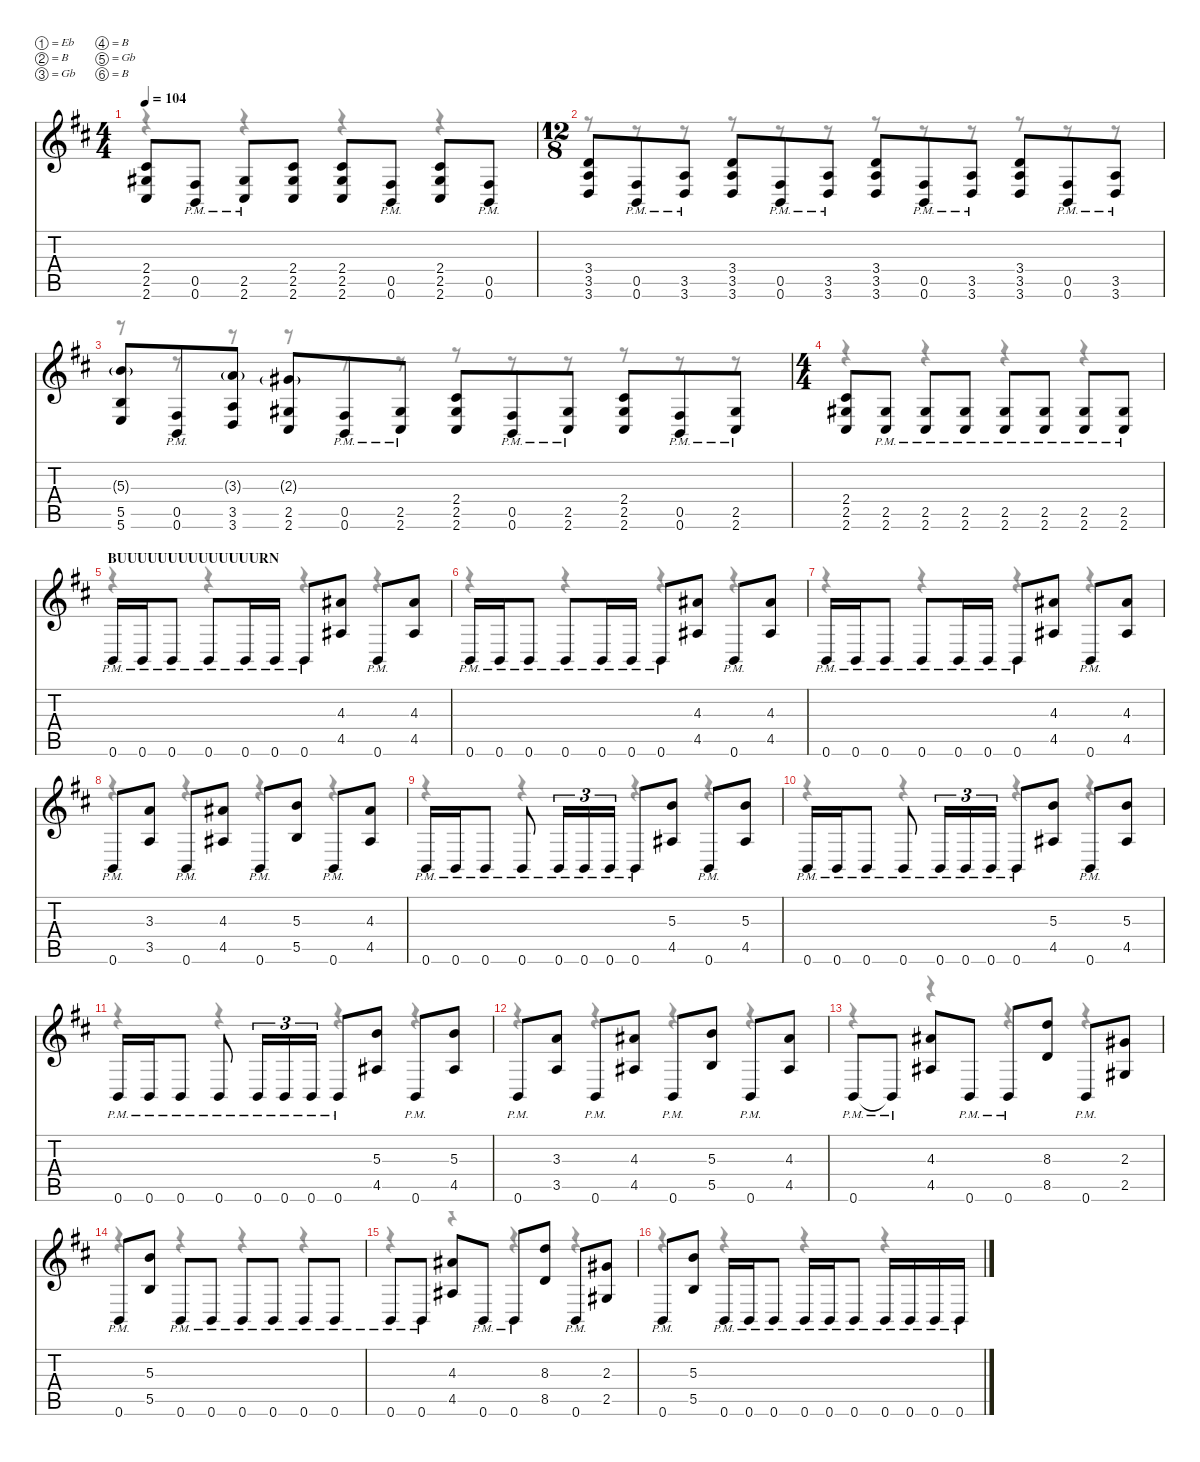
\defaultSystemsLayout 4
\hideDynamics
\bracketExtendMode nobrackets
\singleTrackTrackNamePolicy hidden
\multiTrackTrackNamePolicy hidden
\firstSystemTrackNameMode fullname
\otherSystemsTrackNameOrientation horizontal
\track ("Rhythm Guitar 1" "dist.guit.") {mute instrument distortionguitar}
\staff {score tabs}
\tuning (Eb4 B3 Gb3 B2 Gb2 B1)
\voice
\ts (4 4)
\beaming (8 2 2 2 2)
\tempo 104
\clef g2
\ks bminor
(2.4{acc #} 2.5{acc #} 2.6{acc #}).8{dy f beam Up} (0.5{pm acc #} 0.6{pm acc forcenatural}).8{beam Up} (2.5{pm acc #} 2.6{pm acc #}).8{beam Up} (2.4{acc #} 2.5{acc #} 2.6{acc #}).8{beam Up} (2.4{acc #} 2.5{acc #} 2.6{acc #}).8{beam Up} (0.5{pm acc #} 0.6{pm acc forcenatural}).8{beam Up} (2.4{acc #} 2.5{acc #} 2.6{acc #}).8{beam Up} (0.5{pm acc #} 0.6{pm acc forcenatural}).8{beam Up} |
\ts (12 8)
\beaming (8 3 3 3 3)
(3.4{acc forcenatural} 3.5{acc forcenatural} 3.6{acc forcenatural}).8{beam Up} (0.5{pm acc #} 0.6{pm acc forcenatural}).8{beam Up} (3.5{pm acc forcenatural} 3.6{pm acc forcenatural}).8{beam Up} (3.4{acc forcenatural} 3.5{acc forcenatural} 3.6{acc forcenatural}).8{beam Up} (0.5{pm acc #} 0.6{pm acc forcenatural}).8{beam Up} (3.5{pm acc forcenatural} 3.6{pm acc forcenatural}).8{beam Up} (3.4{acc forcenatural} 3.5{acc forcenatural} 3.6{acc forcenatural}).8{beam Up} (0.5{pm acc #} 0.6{pm acc forcenatural}).8{beam Up} (3.5{pm acc forcenatural} 3.6{pm acc forcenatural}).8{beam Up} (3.4{acc forcenatural} 3.5{acc forcenatural} 3.6{acc forcenatural}).8{beam Up} (0.5{pm acc #} 0.6{pm acc forcenatural}).8{beam Up} (3.5{pm acc forcenatural} 3.6{pm acc forcenatural}).8{beam Up} |
(5.3{g acc forcenatural} 5.5{acc forcenatural} 5.6{acc forcenatural}).8{beam Up} (0.5{pm acc #} 0.6{pm acc forcenatural}).8{beam Up} (3.3{g acc forcenatural} 3.5{acc forcenatural} 3.6{acc forcenatural}).8{beam Up} (2.3{g acc #} 2.5{acc #} 2.6{acc #}).8{beam Up} (0.5{pm acc #} 0.6{pm acc forcenatural}).8{beam Up} (2.5{pm acc #} 2.6{pm acc #}).8{beam Up} (2.4{acc #} 2.5{acc #} 2.6{acc #}).8{beam Up} (0.5{pm acc #} 0.6{pm acc forcenatural}).8{beam Up} (2.5{pm acc #} 2.6{pm acc #}).8{beam Up} (2.4{acc #} 2.5{acc #} 2.6{acc #}).8{beam Up} (0.5{pm acc #} 0.6{pm acc forcenatural}).8{beam Up} (2.5{pm acc #} 2.6{pm acc #}).8{beam Up} |
\ts (4 4)
\beaming (8 2 2 2 2)
(2.4{acc #} 2.5{acc #} 2.6{acc #}).8{beam Up} (2.5{pm acc #} 2.6{pm acc #}).8{beam Up} (2.5{pm acc #} 2.6{pm acc #}).8{beam Up} (2.5{pm acc #} 2.6{pm acc #}).8{beam Up} (2.5{pm acc #} 2.6{pm acc #}).8{beam Up} (2.5{pm acc #} 2.6{pm acc #}).8{beam Up} (2.5{pm acc #} 2.6{pm acc #}).8{beam Up} (2.5{pm acc #} 2.6{pm acc #}).8{beam Up} |
\section ("" "BUUUUUUUUUUUUUURN")
0.6{pm acc forcenatural}.16{beam Up} 0.6{pm acc forcenatural}.16{beam Up} 0.6{pm acc forcenatural}.8{beam Up} 0.6{pm acc forcenatural}.8{beam Up} 0.6{pm acc forcenatural}.16{beam Up} 0.6{pm acc forcenatural}.16{beam Up} 0.6{pm acc forcenatural}.8{beam Up} (4.3{acc #} 4.5{acc #}).8{beam Up} 0.6{pm acc forcenatural}.8{beam Up} (4.3{acc #} 4.5{acc #}).8{beam Up} |
0.6{pm acc forcenatural}.16{beam Up} 0.6{pm acc forcenatural}.16{beam Up} 0.6{pm acc forcenatural}.8{beam Up} 0.6{pm acc forcenatural}.8{beam Up} 0.6{pm acc forcenatural}.16{beam Up} 0.6{pm acc forcenatural}.16{beam Up} 0.6{pm acc forcenatural}.8{beam Up} (4.3{acc #} 4.5{acc #}).8{beam Up} 0.6{pm acc forcenatural}.8{beam Up} (4.3{acc #} 4.5{acc #}).8{beam Up} |
0.6{pm acc forcenatural}.16{beam Up} 0.6{pm acc forcenatural}.16{beam Up} 0.6{pm acc forcenatural}.8{beam Up} 0.6{pm acc forcenatural}.8{beam Up} 0.6{pm acc forcenatural}.16{beam Up} 0.6{pm acc forcenatural}.16{beam Up} 0.6{pm acc forcenatural}.8{beam Up} (4.3{acc #} 4.5{acc #}).8{beam Up} 0.6{pm acc forcenatural}.8{beam Up} (4.3{acc #} 4.5{acc #}).8{beam Up} |
0.6{pm acc forcenatural}.8{beam Up} (3.3{acc forcenatural} 3.5{acc forcenatural}).8{beam Up} 0.6{pm acc forcenatural}.8{beam Up} (4.3{acc #} 4.5{acc #}).8{beam Up} 0.6{pm acc forcenatural}.8{beam Up} (5.3{acc forcenatural} 5.5{acc forcenatural}).8{beam Up} 0.6{pm acc forcenatural}.8{beam Up} (4.3{acc #} 4.5{acc #}).8{beam Up} |
0.6{pm acc forcenatural}.16{beam Up} 0.6{pm acc forcenatural}.16{beam Up} 0.6{pm acc forcenatural}.8{beam Up} 0.6{pm acc forcenatural}.8{beam Up} 0.6{pm acc forcenatural}.16{tu (3 2) beam Up} 0.6{pm acc forcenatural}.16{tu (3 2) beam Up} 0.6{pm acc forcenatural}.16{tu (3 2) beam Up} 0.6{pm acc forcenatural}.8{beam Up} (5.3{acc forcenatural} 4.5{acc #}).8{beam Up} 0.6{pm acc forcenatural}.8{beam Up} (5.3{acc forcenatural} 4.5{acc #}).8{beam Up} |
0.6{pm acc forcenatural}.16{beam Up} 0.6{pm acc forcenatural}.16{beam Up} 0.6{pm acc forcenatural}.8{beam Up} 0.6{pm acc forcenatural}.8{beam Up} 0.6{pm acc forcenatural}.16{tu (3 2) beam Up} 0.6{pm acc forcenatural}.16{tu (3 2) beam Up} 0.6{pm acc forcenatural}.16{tu (3 2) beam Up} 0.6{pm acc forcenatural}.8{beam Up} (5.3{acc forcenatural} 4.5{acc #}).8{beam Up} 0.6{pm acc forcenatural}.8{beam Up} (5.3{acc forcenatural} 4.5{acc #}).8{beam Up} |
0.6{pm acc forcenatural}.16{beam Up} 0.6{pm acc forcenatural}.16{beam Up} 0.6{pm acc forcenatural}.8{beam Up} 0.6{pm acc forcenatural}.8{beam Up} 0.6{pm acc forcenatural}.16{tu (3 2) beam Up} 0.6{pm acc forcenatural}.16{tu (3 2) beam Up} 0.6{pm acc forcenatural}.16{tu (3 2) beam Up} 0.6{pm acc forcenatural}.8{beam Up} (5.3{acc forcenatural} 4.5{acc #}).8{beam Up} 0.6{pm acc forcenatural}.8{beam Up} (5.3{acc forcenatural} 4.5{acc #}).8{beam Up} |
0.6{pm acc forcenatural}.8{beam Up} (3.3{acc forcenatural} 3.5{acc forcenatural}).8{beam Up} 0.6{pm acc forcenatural}.8{beam Up} (4.3{acc #} 4.5{acc #}).8{beam Up} 0.6{pm acc forcenatural}.8{beam Up} (5.3{acc forcenatural} 5.5{acc forcenatural}).8{beam Up} 0.6{pm acc forcenatural}.8{beam Up} (4.3{acc #} 4.5{acc #}).8{beam Up} |
0.6{pm acc forcenatural}.8{beam Up} 0.6{pm t acc forcenatural}.8{beam Up} (4.3{acc #} 4.5{acc #}).8{beam Up} 0.6{pm acc forcenatural}.8{beam Up} 0.6{pm acc forcenatural}.8{beam Up} (8.3{acc forcenatural} 8.5{acc forcenatural}).8{beam Up} 0.6{pm acc forcenatural}.8{beam Up} (2.3{acc #} 2.5{acc #}).8{beam Up} |
0.6{pm acc forcenatural}.8{beam Up} (5.3{acc forcenatural} 5.5{acc forcenatural}).8{beam Up} 0.6{pm acc forcenatural}.8{beam Up} 0.6{pm acc forcenatural}.8{beam Up} 0.6{pm acc forcenatural}.8{beam Up} 0.6{pm acc forcenatural}.8{beam Up} 0.6{pm acc forcenatural}.8{beam Up} 0.6{pm acc forcenatural}.8{beam Up} |
0.6{pm acc forcenatural}.8{beam Up} 0.6{pm acc forcenatural}.8{beam Up} (4.3{acc #} 4.5{acc #}).8{beam Up} 0.6{pm acc forcenatural}.8{beam Up} 0.6{pm acc forcenatural}.8{beam Up} (8.3{acc forcenatural} 8.5{acc forcenatural}).8{beam Up} 0.6{pm acc forcenatural}.8{beam Up} (2.3{acc #} 2.5{acc #}).8{beam Up} |
0.6{pm acc forcenatural}.8{beam Up} (5.3{acc forcenatural} 5.5{acc forcenatural}).8{beam Up} 0.6{pm acc forcenatural}.16{beam Up} 0.6{pm acc forcenatural}.16{beam Up} 0.6{pm acc forcenatural}.8{beam Up} 0.6{pm acc forcenatural}.16{beam Up} 0.6{pm acc forcenatural}.16{beam Up} 0.6{pm acc forcenatural}.8{beam Up} 0.6{pm acc forcenatural}.16{beam Up} 0.6{pm acc forcenatural}.16{beam Up} 0.6{pm acc forcenatural}.16{beam Up} 0.6{pm acc forcenatural}.16{beam Up}
\voice
\clef g2
\ottava regular
\simile none
\ks bminor
r.4{dy mf beam Down} r.4{beam Down} r.4{beam Down} r.4{beam Down} |
r.8{beam Down} r.8{beam Down} r.8{beam Down} r.8{beam Down} r.8{beam Down} r.8{beam Down} r.8{beam Down} r.8{beam Down} r.8{beam Down} r.8{beam Down} r.8{beam Down} r.8{beam Down} |
r.8{beam Down} r.8{beam Down} r.8{beam Down} r.8{beam Down} r.8{beam Down} r.8{beam Down} r.8{beam Down} r.8{beam Down} r.8{beam Down} r.8{beam Down} r.8{beam Down} r.8{beam Down} |
r.4{beam Down} r.4{beam Down} r.4{beam Down} r.4{beam Down} |
r.4{beam Down} r.4{beam Down} r.4{beam Down} r.4{beam Down} |
r.4{beam Down} r.4{beam Down} r.4{beam Down} r.4{beam Down} |
r.4{beam Down} r.4{beam Down} r.4{beam Down} r.4{beam Down} |
r.4{beam Down} r.4{beam Down} r.4{beam Down} r.4{beam Down} |
r.4{beam Down} r.4{beam Down} r.4{beam Down} r.4{beam Down} |
r.4{beam Down} r.4{beam Down} r.4{beam Down} r.4{beam Down} |
r.4{beam Down} r.4{beam Down} r.4{beam Down} r.4{beam Down} |
r.4{beam Down} r.4{beam Down} r.4{beam Down} r.4{beam Down} |
r.4{beam Down} r.4{beam Down} r.4{beam Down} r.4{beam Down} |
r.4{beam Down} r.4{beam Down} r.4{beam Down} r.4{beam Down} |
r.4{beam Down} r.4{beam Down} r.4{beam Down} r.4{beam Down} |
r.4{beam Down} r.4{beam Down} r.4{beam Down} r.4{beam Down}
